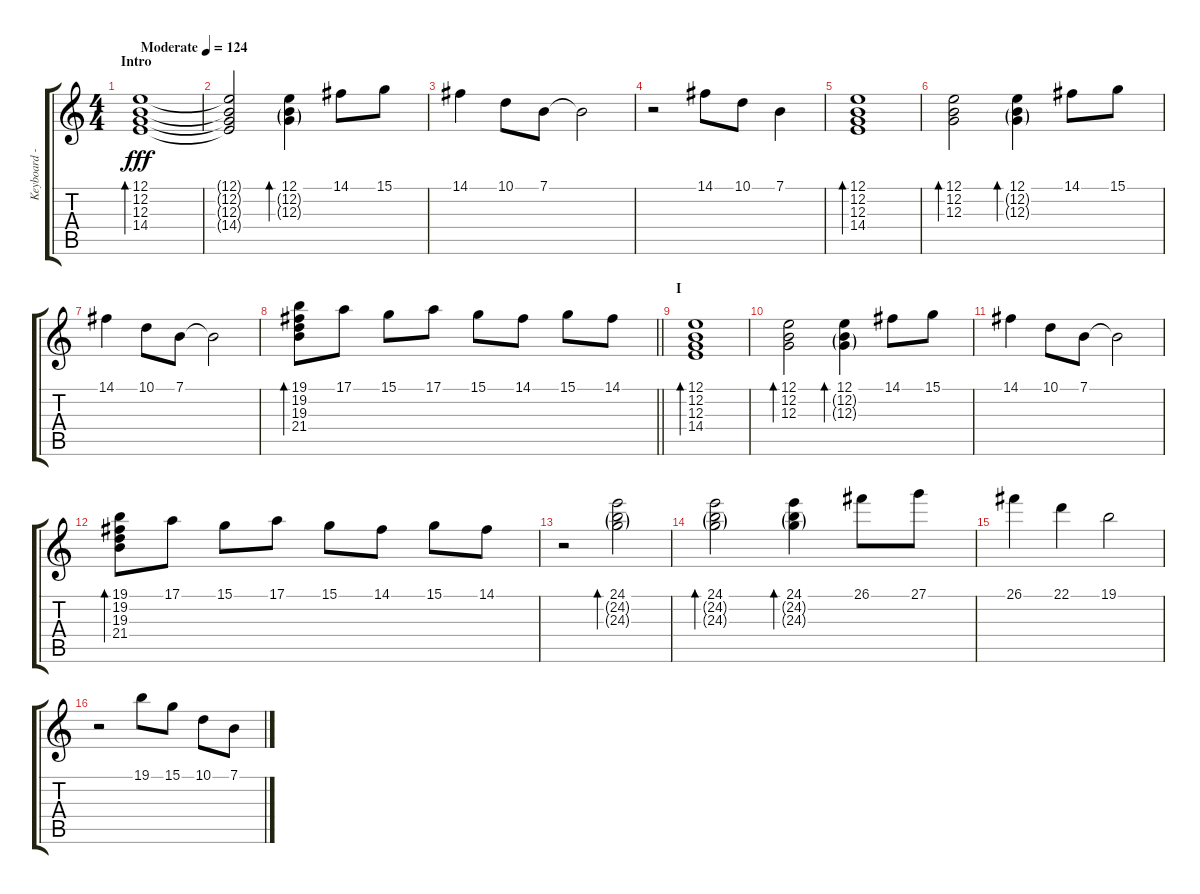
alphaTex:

\track ("Keyboard - Orch. Harp (Ctulhu)" "Keyboard -") {instrument orchestralharp}
\staff {score tabs}
\tuning (E4 B3 G3 D3 A2 E2) {hide}
\ts (4 4)
\section ("" "Intro")
\tempo (124 "Moderate")
\clef g2
\ks c
(12.1 12.2 12.3 14.4).1{bd 240 dy fff instrument orchestralharp} |
(12.1{t} 12.2{t} 12.3{t} 14.4{t}).2 (12.1 12.2{g} 12.3{g}).4{bd 240} 14.1.8 15.1.8 |
14.1.4 10.1.8 7.1.8 7.1{t}.2 |
r.2 14.1.8 10.1.8 7.1.4 |
(12.1 12.2 12.3 14.4).1{bd 240} |
(12.1 12.2 12.3).2{bd 240} (12.1 12.2{g} 12.3{g}).4{bd 240} 14.1.8 15.1.8 |
14.1.4 10.1.8 7.1.8 7.1{t}.2 |
\barLineRight lightlight
(19.1 19.2 19.3 21.4).8{bd 240} 17.1.8 15.1.8 17.1.8 15.1.8 14.1.8 15.1.8 14.1.8 |
\section ("" "I")
(12.1 12.2 12.3 14.4).1{bd 240} |
(12.1 12.2 12.3).2{bd 240} (12.1 12.2{g} 12.3{g}).4{bd 240} 14.1.8 15.1.8 |
14.1.4 10.1.8 7.1.8 7.1{t}.2 |
(19.1 19.2 19.3 21.4).8{bd 240} 17.1.8 15.1.8 17.1.8 15.1.8 14.1.8 15.1.8 14.1.8 |
r.2 (24.1 24.2{g} 24.3{g}).2{bd 240} |
(24.1 24.2{g} 24.3{g}).2{bd 240} (24.1 24.2{g} 24.3{g}).4{bd 240} 26.1.8 27.1.8 |
26.1.4 22.1.4 19.1.2 |
r.2 19.1.8 15.1.8 10.1.8 7.1.8
